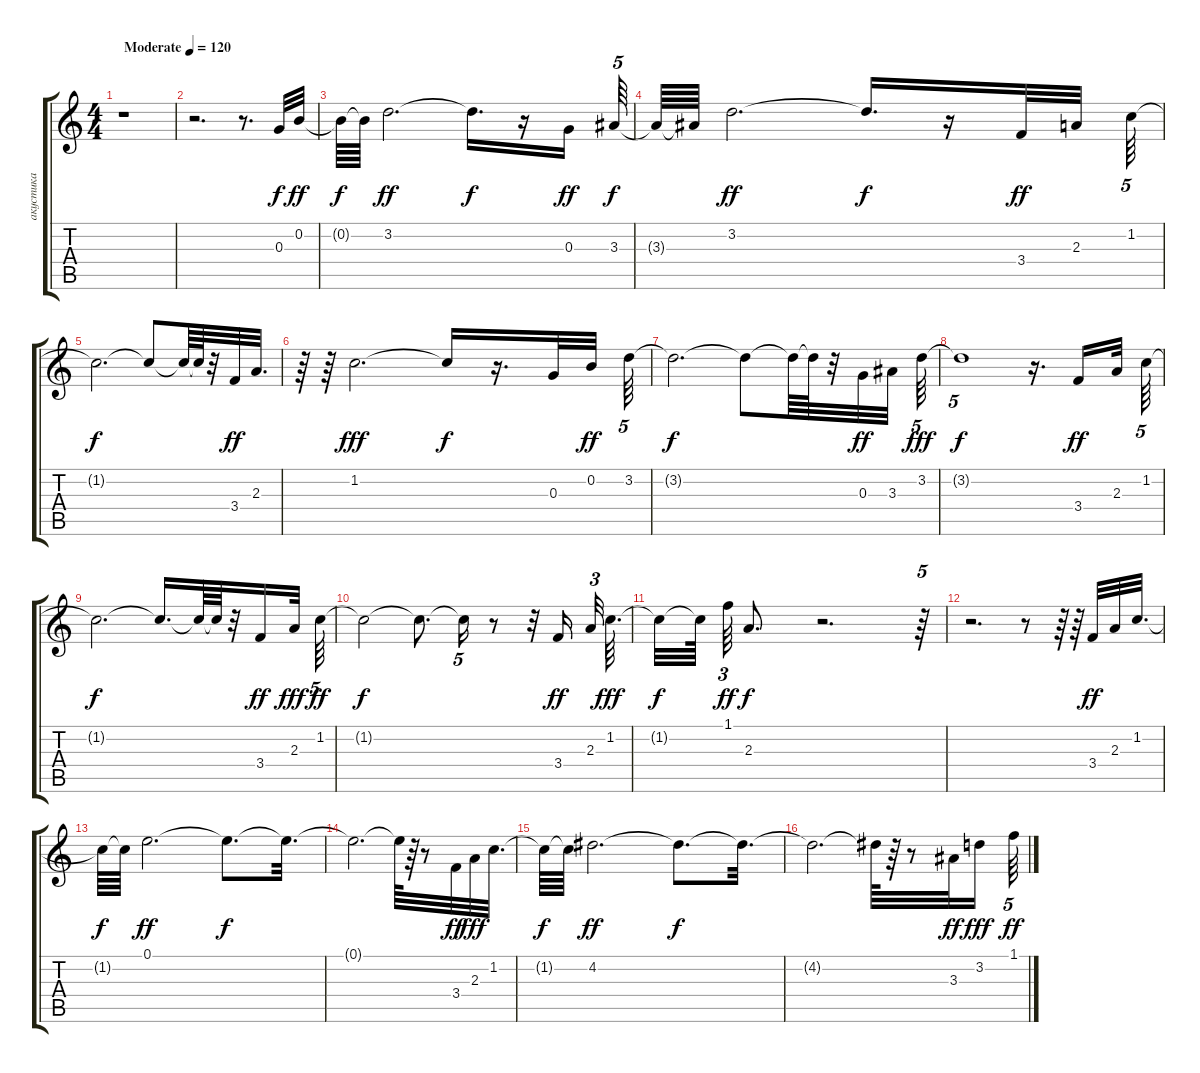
\track ("акустика" "акустика") {instrument acousticguitarnylon}
\staff {score tabs}
\tuning (E4 B3 G3 D3 A2 E2) {hide}
\ts (4 4)
\tempo (120 "Moderate")
\clef g2
\ks c
r.1{dy f instrument acousticguitarnylon} |
r.2{d} r.8{d} 0.3.32{volume 10} 0.2.32{dy ff} |
0.2{t}.64{dy f} 0.2{t}.64 3.2.2{d dy ff} 3.2{t}.16{d dy f} r.16 0.3.16{dy ff} 3.3.64{tu (5 4) dy f} |
3.3{t}.64 3.3{t}.64 3.2.2{d dy ff} 3.2{t}.16{d dy f} r.16 3.4.32{dy ff} 2.3.32 1.2.64{tu (5 4)} |
1.2{t}.2{d dy f} 1.2{t}.8 1.2{t}.64 1.2{t}.64 r.32 3.4.32{dy ff} 2.3.32{d} |
r.64 r.64 1.2.2{d dy fff} 1.2{t}.16{dy f} r.16{d} 0.3.32 0.2.32{dy ff} 3.2.64{tu (5 4)} |
3.2{t}.2{d dy f} 3.2{t}.8 3.2{t}.64 3.2{t}.64 r.32 0.3.32{dy ff} 3.3.32 3.2.64{tu (5 4) dy fff} |
3.2{t}.1{tu (5 4) dy f} r.16{d} 3.4.16{dy ff} 2.3.32 1.2.64{tu (5 4)} |
1.2{t}.2{d dy f} 1.2{t}.16{d} 1.2{t}.64 1.2{t}.64 r.32 3.4.16{dy ff} 2.3.32{dy fff} 1.2.64{tu (5 4) dy ff} |
1.2{t}.2{dy f} 1.2{t}.8{d} 1.2{t}.16{tu (5 4)} r.8 r.32 3.4.16{dy ff beam splitsecondary} 2.3.32{tu (3 2)} 1.2.64{d dy fff} |
1.2{t}.32{dy f} 1.2{t}.64{beam splitsecondary} 1.1.64{tu (3 2) dy ff} 2.3.8{d dy f} r.2{d} r.64{tu (5 4)} |
r.2{d} r.8 r.64 r.64 3.4.32{dy ff} 2.3.32 1.2.32{d} |
1.2{t}.64{dy f} 1.2{t}.64 0.1.2{d dy ff} 0.1{t}.8{d dy f} 0.1{t}.32{d} |
0.1{t}.2{d} 0.1{t}.64 r.64 r.8 3.4.32{dy ff} 2.3.32{dy fff} 1.2.32{d} |
1.2{t}.64{dy f} 1.2{t}.64 4.2.2{d dy ff} 4.2{t}.8{d dy f} 4.2{t}.32{d} |
4.2{t}.2{d} 4.2{t}.64 r.64 r.8 3.3.32{dy ff} 3.2.16{dy fff} 1.1.64{tu (5 4) dy ff}
